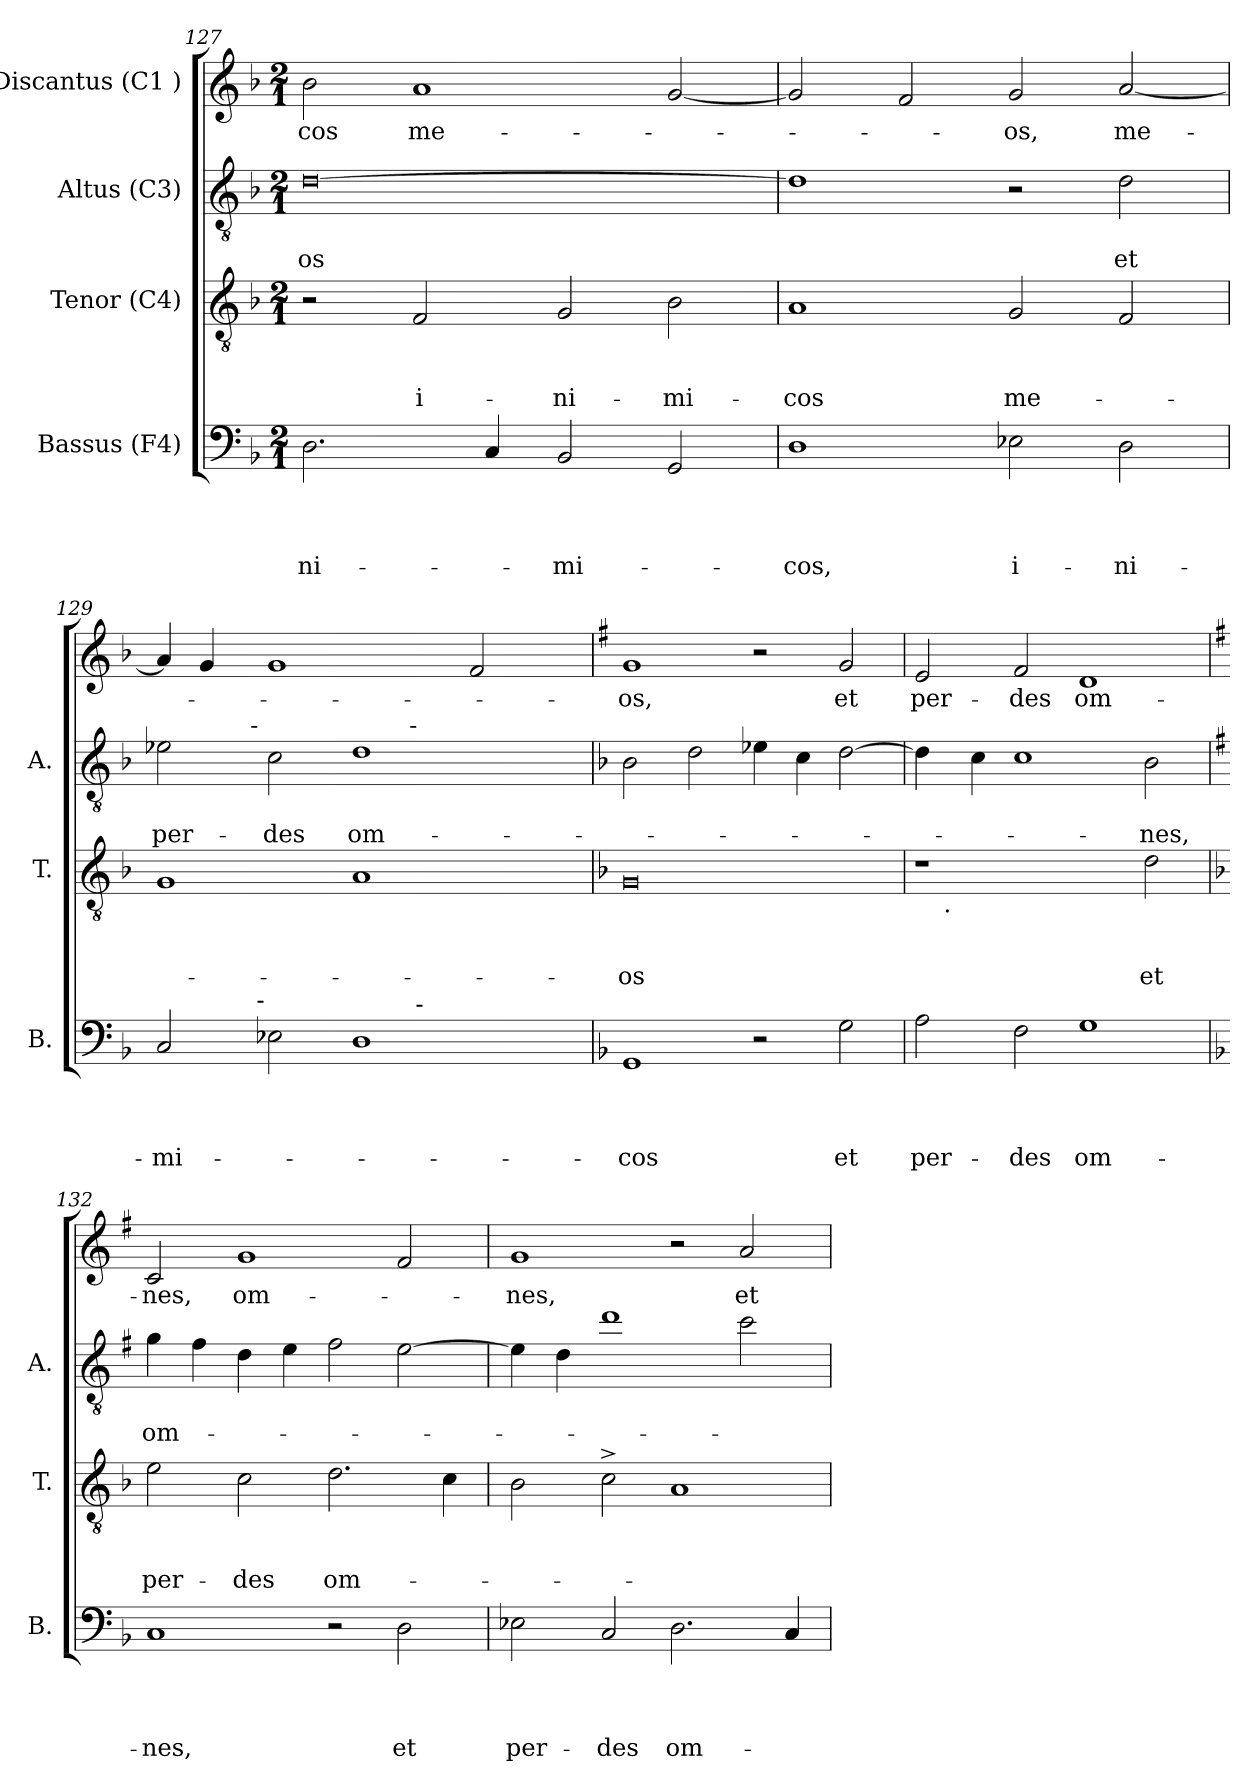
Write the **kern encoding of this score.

**kern	**text	**text	**text	**text	**kern	**text	**text	**text	**kern	**text	**text	**kern	**text
*part4	*part4	*part4	*part4	*part4	*part3	*part3	*part3	*part3	*part2	*part2	*part2	*part1	*part1
*staff4	*staff4	*staff4	*staff4	*staff4	*staff3	*staff3	*staff3	*staff3	*staff2	*staff2	*staff2	*staff1	*staff1
*I"Bassus (F4)	*	*	*	*	*I"Tenor (C4)	*	*	*	*I"Altus (C3)	*	*	*I"Discantus (C1 )	*
*I'B.	*	*	*	*	*I'T.	*	*	*	*I'A.	*	*	*	*
*clefF4	*	*	*	*	*clefGv2	*	*	*	*clefGv2	*	*	*clefG2	*
*k[b-]	*	*	*	*	*k[b-]	*	*	*	*k[b-]	*	*	*k[b-]	*
*F:	*	*	*	*	*F:	*	*	*	*F:	*	*	*F:	*
*M2/1	*	*	*	*	*M2/1	*	*	*	*M2/1	*	*	*M2/1	*
=127	=127	=127	=127	=127	=127	=127	=127	=127	=127	=127	=127	=127	=127
!	!	!	!	!LO:LY:b	!	!	!	!	!	!	!LO:LY:b	!	!LO:LY:b
2.D\	.	.	.	-ni-	2r	.	.	.	[>0d	.	-os	2b-\	-cos
!	!	!	!	!	!	!	!	!LO:LY:b	!	!	!	!	!LO:LY:b
.	.	.	.	.	2F/	.	.	i-	.	.	.	1a	me-
4C/	.	.	.	.	.	.	.	.	.	.	.	.	.
!	!	!	!	!LO:LY:b	!	!	!	!LO:LY:b	!	!	!	!	!
2BB-/	.	.	.	-mi-	2G/	.	.	-ni-	.	.	.	.	.
!	!	!	!	!	!	!	!	!LO:LY:b	!	!	!	!	!
2GG/	.	.	.	.	2B-\	.	.	-mi-	.	.	.	[<2g/	.
=128	=128	=128	=128	=128	=128	=128	=128	=128	=128	=128	=128	=128	=128
!	!	!	!	!LO:LY:b	!	!	!	!LO:LY:b	!	!	!	!	!
1D	.	.	.	-cos,	1A	.	.	-cos	1d]	.	.	2g/]	.
.	.	.	.	.	.	.	.	.	.	.	.	2f/	.
!	!	!	!	!LO:LY:b	!	!	!	!LO:LY:b	!	!	!	!	!LO:LY:b
2E-X\	.	.	.	i-	2G/	.	.	me-	2r	.	.	2g/	-os,
!	!	!	!	!LO:LY:b	!	!	!	!	!	!	!LO:LY:b	!	!LO:LY:b
2D\	.	.	.	-ni-	2F/	.	.	.	2d\	.	et	[<2a/	me-
!!LO:LB:g=z
=129	=129	=129	=129	=129	=129	=129	=129	=129	=129	=129	=129	=129	=129
!	!	!	!	!LO:LY:b	!	!	!	!	!	!	!LO:LY:b	!	!
*^	*	*	*	*	*	*	*	*	*^	*	*	*	*
*	*^	*	*	*	*	*	*	*	*	*	*^	*	*	*	*
2C/	4...ryy	1ryy	.	.	.	-mi-	1G	.	.	.	2e-\	3ryy	3%2ryy	.	per-	4a/]	.
.	.	.	.	.	.	.	.	.	.	.	.	.	.	.	.	4g/	.
.	.	.	.	.	.	.	.	.	.	.	.	12.ryy	.	.	.	.	.
!	!	!	!	!	!	!	!	!	!	!	!	!LO:TX:a:t=-	!	!	!	!	!
.	.	.	.	.	.	.	.	.	.	.	.	3%2ryy	.	.	.	.	.
!	!LO:TX:a:t=-	!	!	!	!	!	!	!	!	!	!	!	!	!	!	!	!
.	1ryy	.	.	.	.	.	.	.	.	.	.	.	.	.	.	.	.
!	!	!	!	!	!	!	!	!	!	!	!	!	!	!	!LO:LY:b	!	!
2E-X\	.	.	.	.	.	.	.	.	.	.	2c\	.	.	.	-des	1g	.
.	.	.	.	.	.	.	.	.	.	.	.	.	3ryy	.	.	.	.
!	!	!	!	!	!	!	!	!	!	!	!	!	!	!	!LO:LY:b	!	!
1D	.	8..ryy	.	.	.	.	1A	.	.	.	1d	.	6ryy	.	om-	.	.
.	.	.	.	.	.	.	.	.	.	.	.	3%2ryy	.	.	.	.	.
.	.	.	.	.	.	.	.	.	.	.	.	.	24ryy	.	.	.	.
!	!	!	!	!	!	!	!	!	!	!	!	!	!LO:TX:a:t=-	!	!	!	!
.	.	.	.	.	.	.	.	.	.	.	.	.	3%2ryy	.	.	.	.
!	!	!LO:TX:a:t=-	!	!	!	!	!	!	!	!	!	!	!	!	!	!	!
.	.	2ryy	.	.	.	.	.	.	.	.	.	.	.	.	.	.	.
.	2ryy	.	.	.	.	.	.	.	.	.	.	.	.	.	.	.	.
.	.	.	.	.	.	.	.	.	.	.	.	.	.	.	.	2f/	.
.	.	4ryy	.	.	.	.	.	.	.	.	.	.	.	.	.	.	.
.	.	.	.	.	.	.	.	.	.	.	.	6ryy	.	.	.	.	.
.	.	.	.	.	.	.	.	.	.	.	.	.	12.ryy	.	.	.	.
.	.	.	.	.	.	.	.	.	.	.	.	24ryy	.	.	.	.	.
.	32ryy	32ryy	.	.	.	.	.	.	.	.	.	.	.	.	.	.	.
*v	*v	*v	*	*	*	*	*	*	*	*	*v	*v	*v	*	*	*	*
=130	=130	=130	=130	=130	=130	=130	=130	=130	=130	=130	=130	=130	=130
*	*	*	*	*	*	*	*	*	*	*	*	*k[f#]	*
*	*	*	*	*	*	*	*	*	*	*	*	*G:	*
*^	*	*	*	*	*	*	*	*	*^	*	*	*	*
*	*^	*	*	*	*	*	*	*	*	*	*^	*	*	*	*
!	!	!	!	!	!	!LO:LY:b	!	!	!	!LO:LY:b:rj	!	!	!	!	!	!	!LO:LY:b
*v	*v	*v	*	*	*	*	*	*	*	*	*v	*v	*v	*	*	*	*
1GG	.	.	.	-cos	0G	.	.	-os	2B-\	.	.	1g	-os,
.	.	.	.	.	.	.	.	.	2d\	.	.	.	.
2r	.	.	.	.	.	.	.	.	4e-\	.	.	2r	.
.	.	.	.	.	.	.	.	.	4c\	.	.	.	.
!	!	!	!	!LO:LY:b	!	!	!	!	!	!	!	!	!LO:LY:b
2G\	.	.	.	et	.	.	.	.	[>2d\	.	.	2g/	et
=131	=131	=131	=131	=131	=131	=131	=131	=131	=131	=131	=131	=131	=131
!	!	!	!	!LO:LY:b	!	!	!	!	!	!	!	!	!LO:LY:b
*	*	*	*	*	*^	*	*	*	*	*	*	*	*
2A\	.	.	.	per-	1r	8ryy	.	.	.	4d\]	.	.	2e/	per-
!	!	!	!	!	!	!LO:TX:b:t=.	!	!	!	!	!	!	!	!
.	.	.	.	.	.	1...ryy	.	.	.	.	.	.	.	.
.	.	.	.	.	.	.	.	.	.	4c\	.	.	.	.
!	!	!	!	!LO:LY:b	!	!	!	!	!	!	!	!	!	!LO:LY:b
2F\	.	.	.	-des	.	.	.	.	.	1c	.	.	2f#/	-des
!	!	!	!	!LO:LY:b	!	!	!	!	!	!	!	!	!	!LO:LY:b
1G	.	.	.	om-	2ryy	.	.	.	.	.	.	.	1d	om-
!	!	!	!	!	!	!	!	!	!LO:LY:b	!	!	!LO:LY:b	!	!
.	.	.	.	.	2d\	.	.	.	et	2B-\	.	-nes,	.	.
*	*	*	*	*	*v	*v	*	*	*	*	*	*	*	*
=132	=132	=132	=132	=132	=132	=132	=132	=132	=132	=132	=132	=132	=132
*	*	*	*	*	*	*	*	*	*k[f#]	*	*	*	*
*	*	*	*	*	*	*	*	*	*G:	*	*	*	*
*	*	*	*	*	*^	*	*	*	*	*	*	*	*
!	!	!	!	!LO:LY:b	!	!	!	!	!LO:LY:b	!	!	!LO:LY:b	!	!LO:LY:b
*	*	*	*	*	*v	*v	*	*	*	*	*	*	*	*
1C	.	.	.	-nes,	2e\	.	.	per-	4g\	.	om-	2c/	-nes,
.	.	.	.	.	.	.	.	.	4f#\	.	.	.	.
!	!	!	!	!	!	!	!	!LO:LY:b	!	!	!	!	!LO:LY:b
.	.	.	.	.	2c\	.	.	-des	4d\	.	.	1g	om-
.	.	.	.	.	.	.	.	.	4e\	.	.	.	.
!	!	!	!	!	!	!	!	!LO:LY:b	!	!	!	!	!
2r	.	.	.	.	2.d\	.	.	om-	2f#\	.	.	.	.
!	!	!	!	!LO:LY:b	!	!	!	!	!	!	!	!	!
2D\	.	.	.	et	.	.	.	.	[<2e\	.	.	2f#/	.
.	.	.	.	.	4c\	.	.	.	.	.	.	.	.
=133	=133	=133	=133	=133	=133	=133	=133	=133	=133	=133	=133	=133	=133
!	!	!	!	!LO:LY:b	!	!	!	!	!	!	!	!	!LO:LY:b
2E-X\	.	.	.	per-	2B-\	.	.	.	4e\]	.	.	1g	-nes,
.	.	.	.	.	.	.	.	.	4d\	.	.	.	.
!	!	!	!	!LO:LY:b	!	!	!	!	!	!	!	!	!
2C/	.	.	.	-des	2c^>\	.	.	.	1dd	.	.	.	.
!	!	!	!	!LO:LY:b	!	!	!	!	!	!	!	!	!
2.D\	.	.	.	om-	1A	.	.	.	.	.	.	2r	.
!	!	!	!	!	!	!	!	!	!	!	!	!	!LO:LY:b
.	.	.	.	.	.	.	.	.	2cc\	.	.	2a/	et
4C/	.	.	.	.	.	.	.	.	.	.	.	.	.
=	=	=	=	=	=	=	=	=	=	=	=	=	=
*-	*-	*-	*-	*-	*-	*-	*-	*-	*-	*-	*-	*-	*-
